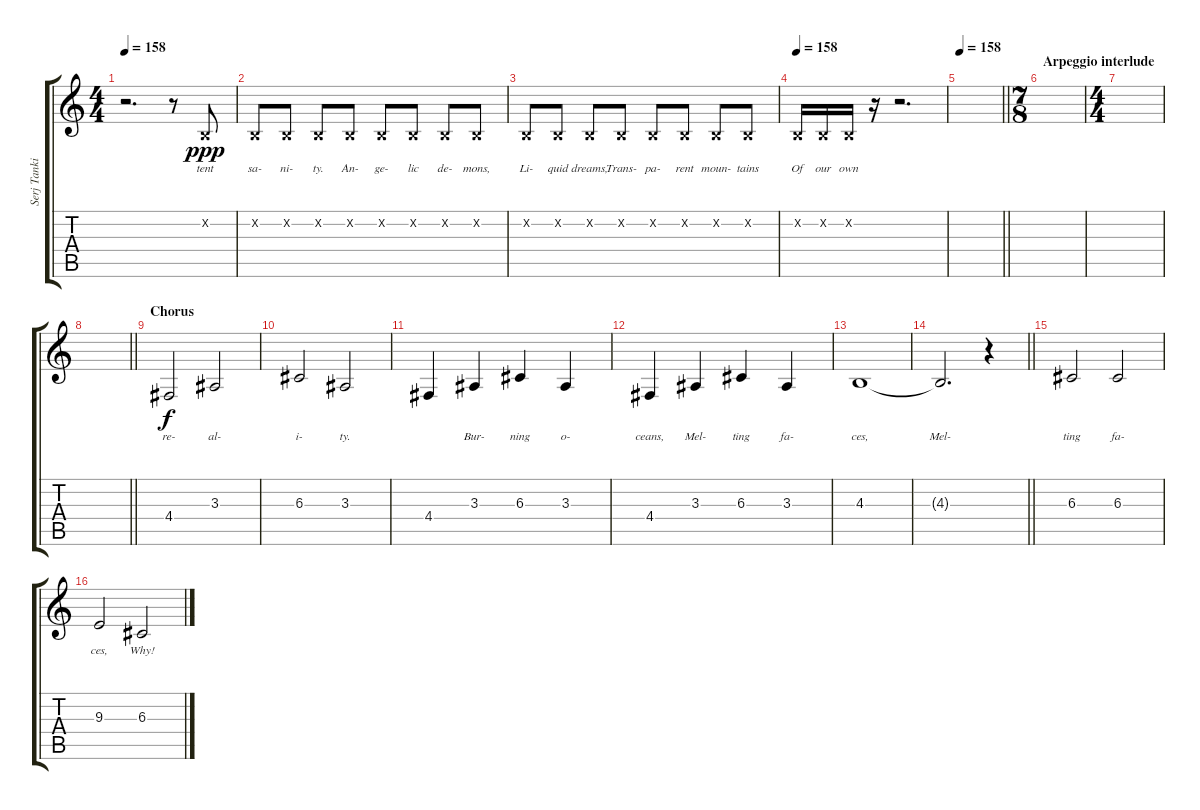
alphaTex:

\track ("Serj Tankian (vocals)" "Serj Tanki") {instrument acousticgrandpiano}
\staff {score tabs}
\tuning (E4 B3 G3 D3 A2 E2) {hide}
\ts (4 4)
\tempo 158
\clef g2
\ks c
r.2{d dy ppp} r.8 0.2{x}.8{lyrics (0 "tent") lyrics (1 "") lyrics (2 "") lyrics (3 "") lyrics (4 "")} |
0.2{x}.8{lyrics (0 "sa-") lyrics (1 "") lyrics (2 "") lyrics (3 "") lyrics (4 "")} 0.2{x}.8{lyrics (0 "ni-") lyrics (1 "") lyrics (2 "") lyrics (3 "") lyrics (4 "")} 0.2{x}.8{lyrics (0 "ty.") lyrics (1 "") lyrics (2 "") lyrics (3 "") lyrics (4 "")} 0.2{x}.8{lyrics (0 "An-") lyrics (1 "") lyrics (2 "") lyrics (3 "") lyrics (4 "")} 0.2{x}.8{lyrics (0 "ge-") lyrics (1 "") lyrics (2 "") lyrics (3 "") lyrics (4 "")} 0.2{x}.8{lyrics (0 "lic") lyrics (1 "") lyrics (2 "") lyrics (3 "") lyrics (4 "")} 0.2{x}.8{lyrics (0 "de-") lyrics (1 "") lyrics (2 "") lyrics (3 "") lyrics (4 "")} 0.2{x}.8{lyrics (0 "mons,") lyrics (1 "") lyrics (2 "") lyrics (3 "") lyrics (4 "")} |
0.2{x}.8{lyrics (0 "Li-") lyrics (1 "") lyrics (2 "") lyrics (3 "") lyrics (4 "")} 0.2{x}.8{lyrics (0 "quid") lyrics (1 "") lyrics (2 "") lyrics (3 "") lyrics (4 "")} 0.2{x}.8{lyrics (0 "dreams,") lyrics (1 "") lyrics (2 "") lyrics (3 "") lyrics (4 "")} 0.2{x}.8{lyrics (0 "Trans-") lyrics (1 "") lyrics (2 "") lyrics (3 "") lyrics (4 "")} 0.2{x}.8{lyrics (0 "pa-") lyrics (1 "") lyrics (2 "") lyrics (3 "") lyrics (4 "")} 0.2{x}.8{lyrics (0 "rent") lyrics (1 "") lyrics (2 "") lyrics (3 "") lyrics (4 "")} 0.2{x}.8{lyrics (0 "moun-") lyrics (1 "") lyrics (2 "") lyrics (3 "") lyrics (4 "")} 0.2{x}.8{lyrics (0 "tains") lyrics (1 "") lyrics (2 "") lyrics (3 "") lyrics (4 "")} |
\tempo 158
0.2{x}.16{lyrics (0 "Of") lyrics (1 "") lyrics (2 "") lyrics (3 "") lyrics (4 "")} 0.2{x}.16{lyrics (0 "our") lyrics (1 "") lyrics (2 "") lyrics (3 "") lyrics (4 "")} 0.2{x}.16{lyrics (0 "own") lyrics (1 "") lyrics (2 "") lyrics (3 "") lyrics (4 "")} r.16 r.2{d} |
\tempo 158
\barLineRight lightlight
|
\ts (7 8)
\section ("" "Arpeggio interlude")
|
\ts (4 4)
|
\barLineRight lightlight
|
\section ("" "Chorus")
4.4.2{lyrics (0 "re-") lyrics (1 "") lyrics (2 "") lyrics (3 "") lyrics (4 "") dy f} 3.3.2{lyrics (0 "al-") lyrics (1 "") lyrics (2 "") lyrics (3 "") lyrics (4 "")} |
6.3.2{lyrics (0 "i-") lyrics (1 "") lyrics (2 "") lyrics (3 "") lyrics (4 "")} 3.3.2{lyrics (0 "ty.") lyrics (1 "") lyrics (2 "") lyrics (3 "") lyrics (4 "")} |
4.4.4{lyrics (0 "") lyrics (1 "") lyrics (2 "") lyrics (3 "") lyrics (4 "")} 3.3.4{lyrics (0 "Bur-") lyrics (1 "") lyrics (2 "") lyrics (3 "") lyrics (4 "")} 6.3.4{lyrics (0 "ning") lyrics (1 "") lyrics (2 "") lyrics (3 "") lyrics (4 "")} 3.3.4{lyrics (0 "o-") lyrics (1 "") lyrics (2 "") lyrics (3 "") lyrics (4 "")} |
4.4.4{lyrics (0 "ceans,") lyrics (1 "") lyrics (2 "") lyrics (3 "") lyrics (4 "")} 3.3.4{lyrics (0 "Mel-") lyrics (1 "") lyrics (2 "") lyrics (3 "") lyrics (4 "")} 6.3.4{lyrics (0 "ting") lyrics (1 "") lyrics (2 "") lyrics (3 "") lyrics (4 "")} 3.3.4{lyrics (0 "fa-") lyrics (1 "") lyrics (2 "") lyrics (3 "") lyrics (4 "")} |
4.3.1{lyrics (0 "ces,") lyrics (1 "") lyrics (2 "") lyrics (3 "") lyrics (4 "")} |
\barLineRight lightlight
4.3{t}.2{d lyrics (0 "Mel-") lyrics (1 "") lyrics (2 "") lyrics (3 "") lyrics (4 "")} r.4 |
6.3.2{lyrics (0 "ting") lyrics (1 "") lyrics (2 "") lyrics (3 "") lyrics (4 "")} 6.3.2{lyrics (0 "fa-") lyrics (1 "") lyrics (2 "") lyrics (3 "") lyrics (4 "")} |
9.3.2{lyrics (0 "ces,") lyrics (1 "") lyrics (2 "") lyrics (3 "") lyrics (4 "")} 6.3.2{lyrics (0 "Why!") lyrics (1 "") lyrics (2 "") lyrics (3 "") lyrics (4 "")}
